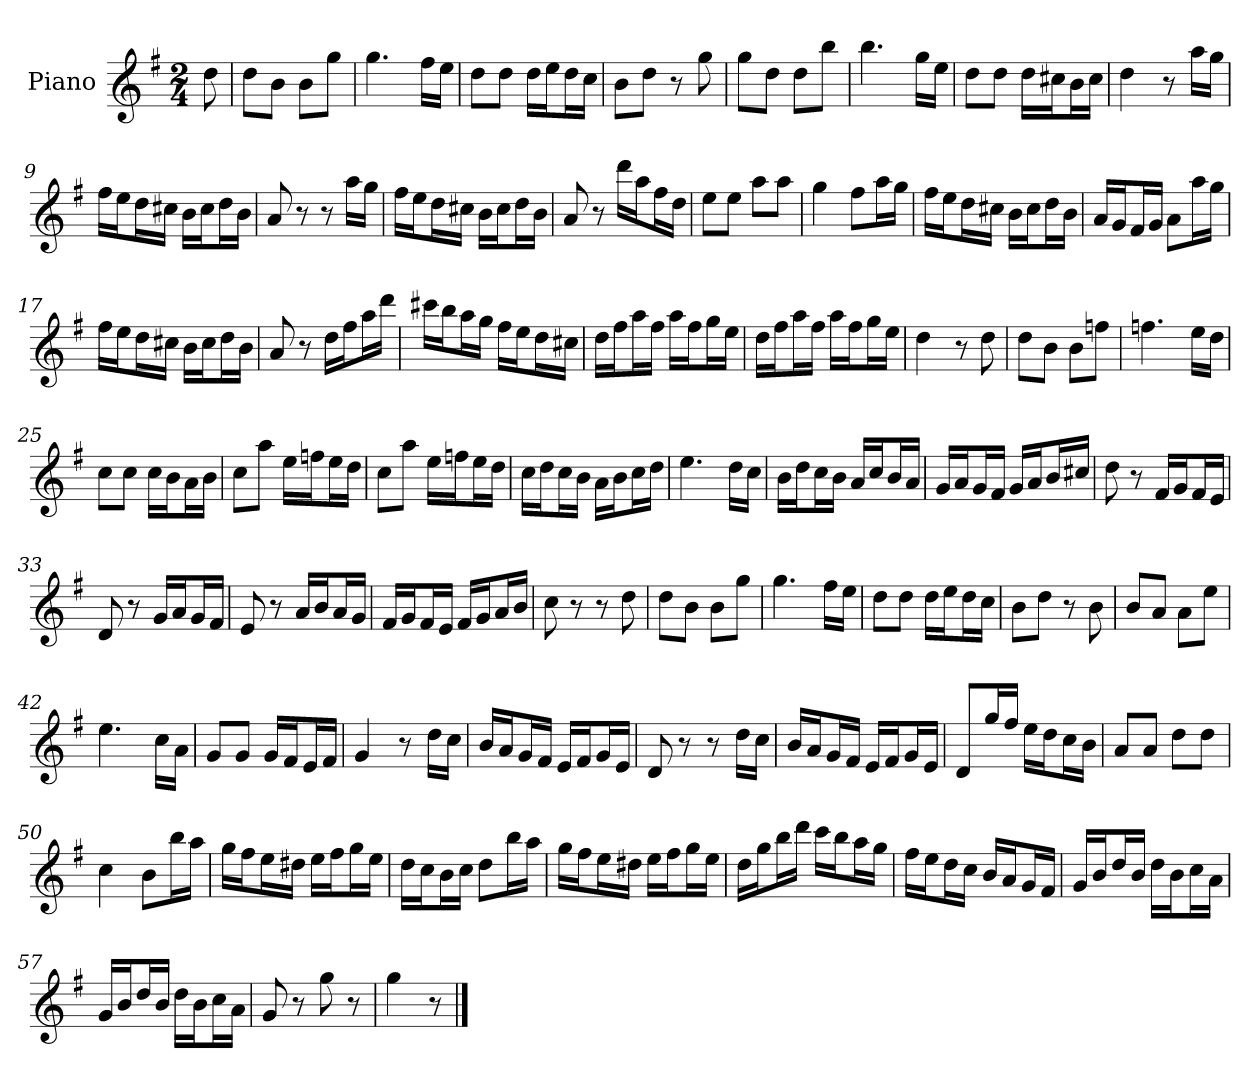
**kern
*part1
*staff1
*I"Piano
*I'Pno
*clefG2
*k[f#]
*G:
*M2/4
*MM120
=
8dd
=1
8dd\L
8b\J
8b\L
8gg\J
=2
4.gg
16ff#\LL
16ee\JJ
=3
8dd\L
8dd\J
16dd\LL
16ee\J
16dd\L
16cc\JJ
=4
8b\L
8dd\J
8r
8gg
=5
8gg\L
8dd\J
8dd\L
8bb\J
=6
4.bb
16gg\LL
16ee\JJ
=7
8dd\L
8dd\J
16dd\LL
16cc#X\J
16b\L
16cc#\JJ
=8
4dd
8r
16aa\LL
16gg\JJ
=9
16ff#\LL
16ee\J
16dd\L
16cc#X\JJ
16b\LL
16cc#\J
16dd\L
16b\JJ
=10
8a
8r
8r
16aa\LL
16gg\JJ
=11
16ff#\LL
16ee\J
16dd\L
16cc#X\JJ
16b\LL
16cc#\J
16dd\L
16b\JJ
=12
8a
8r
16ddd\LL
16aa\J
16ff#\L
16dd\JJ
=13
8ee\L
8ee\J
8aa\L
8aa\J
=14
4gg
8ff#\L
16aa\L
16gg\JJ
=15
16ff#\LL
16ee\J
16dd\L
16cc#X\JJ
16b\LL
16cc#\J
16dd\L
16b\JJ
=16
16a/LL
16g/J
16f#/L
16g/JJ
8a\L
16aa\L
16gg\JJ
=17
16ff#\LL
16ee\J
16dd\L
16cc#X\JJ
16b\LL
16cc#\J
16dd\L
16b\JJ
=18
8a
8r
16dd\LL
16ff#\J
16aa\L
16ddd\JJ
=19
16ccc#X\LL
16bb\J
16aa\L
16gg\JJ
16ff#\LL
16ee\J
16dd\L
16cc#X\JJ
=20
16dd\LL
16ff#\J
16aa\L
16ff#\JJ
16aa\LL
16ff#\J
16gg\L
16ee\JJ
=21
16dd\LL
16ff#\J
16aa\L
16ff#\JJ
16aa\LL
16ff#\J
16gg\L
16ee\JJ
=22
4dd
8r
8dd
=23
8dd\L
8b\J
8b\L
8ffn\J
=24
4.ffn
16ee\LL
16dd\JJ
=25
8cc\L
8cc\J
16cc\LL
16b\J
16a\L
16b\JJ
=26
8cc\L
8aa\J
16ee\LL
16ffn\J
16ee\L
16dd\JJ
=27
8cc\L
8aa\J
16ee\LL
16ffn\J
16ee\L
16dd\JJ
=28
16cc\LL
16dd\J
16cc\L
16b\JJ
16a\LL
16b\J
16cc\L
16dd\JJ
=29
4.ee
16dd\LL
16cc\JJ
=30
16b\LL
16dd\J
16cc\L
16b\JJ
16a/LL
16cc/J
16b/L
16a/JJ
=31
16g/LL
16a/J
16g/L
16f#/JJ
16g/LL
16a/J
16b/L
16cc#X/JJ
=32
8dd
8r
16f#/LL
16g/J
16f#/L
16e/JJ
=33
8d
8r
16g/LL
16a/J
16g/L
16f#/JJ
=34
8e
8r
16a/LL
16b/J
16a/L
16g/JJ
=35
16f#/LL
16g/J
16f#/L
16e/JJ
16f#/LL
16g/J
16a/L
16b/JJ
=36
8cc
8r
8r
8dd
=37
8dd\L
8b\J
8b\L
8gg\J
=38
4.gg
16ff#\LL
16ee\JJ
=39
8dd\L
8dd\J
16dd\LL
16ee\J
16dd\L
16cc\JJ
=40
8b\L
8dd\J
8r
8b
=41
8b/L
8a/J
8a\L
8ee\J
=42
4.ee
16cc\LL
16a\JJ
=43
8g/L
8g/J
16g/LL
16f#/J
16e/L
16f#/JJ
=44
4g
8r
16dd\LL
16cc\JJ
=45
16b/LL
16a/J
16g/L
16f#/JJ
16e/LL
16f#/J
16g/L
16e/JJ
=46
8d
8r
8r
16dd\LL
16cc\JJ
=47
16b/LL
16a/J
16g/L
16f#/JJ
16e/LL
16f#/J
16g/L
16e/JJ
=48
8d/L
16gg/L
16ff#/JJ
16ee\LL
16dd\J
16cc\L
16b\JJ
=49
8a/L
8a/J
8dd\L
8dd\J
=50
4cc
8b\L
16bb\L
16aa\JJ
=51
16gg\LL
16ff#\J
16ee\L
16dd#X\JJ
16ee\LL
16ff#\J
16gg\L
16ee\JJ
=52
16dd\LL
16cc\J
16b\L
16cc\JJ
8dd\L
16bb\L
16aa\JJ
=53
16gg\LL
16ff#\J
16ee\L
16dd#X\JJ
16ee\LL
16ff#\J
16gg\L
16ee\JJ
=54
16dd\LL
16gg\J
16bb\L
16ddd\JJ
16ccc\LL
16bb\J
16aa\L
16gg\JJ
=55
16ff#\LL
16ee\J
16dd\L
16cc\JJ
16b/LL
16a/J
16g/L
16f#/JJ
=56
16g/LL
16b/J
16dd/L
16b/JJ
16dd\LL
16b\J
16cc\L
16a\JJ
=57
16g/LL
16b/J
16dd/L
16b/JJ
16dd\LL
16b\J
16cc\L
16a\JJ
=58
8g
8r
8gg
8r
=59
4gg
8r
==
*-
